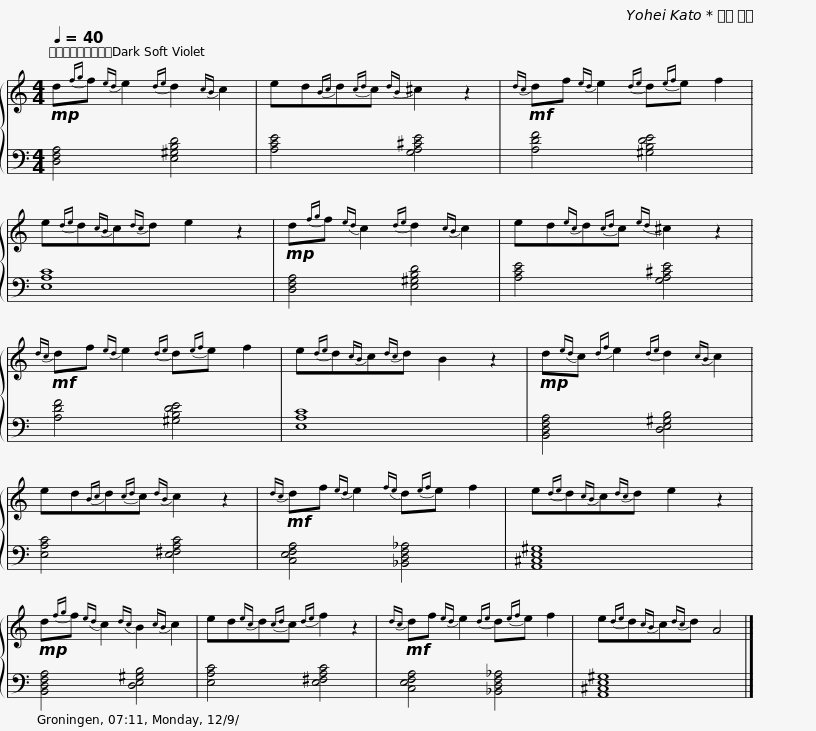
X:1
%%score { 1 | 2 }
L:1/8
Q:1/4=40
M:4/4
I:linebreak $
K:C
V:1 treble
V:2 bass
V:1
!mp! d{fg}f{ed} e2{de} d2{cB} c2 | ed{Bc}d{cd}c{dB} ^c2 z2 |!mf!{dc} df{ed} e2{de} d{ef}e f2 | e{de}d{cB}c{dc}d e2 z2 |$!mp! d{fg}f{ed} c2{de} d2{cB} c2 | %5
 ed{ec}d{cd}c{ed} ^c2 z2 |!mf!{dc} df{ed} e2{de} d{ef}e f2 | e{de}d{cB}c{dc}d B2 z2 |$!mp! d{ed}c{df} e2{de} d2{cB} c2 | ed{Bc}d{cd}c{dB} c2 z2 | %10
!mf!{dc} df{ed} e2{fe} d{ef}e f2 | e{de}d{cB}c{dc}d e2 z2 |$!mp! d{fg}f{ed} c2{dc} B2{cB} c2 | ed{ec}d{cd}c{de} f2 z2 |!mf!{dc} df{ed} e2{de} d{ef}e f2 | %15
 e{de}d{cB}c{dc}d A4 |] %16
V:2
 [D,F,A,]4 [E,^G,B,D]4 | [A,CE]4 [G,A,^CE]4 | [A,DF]4 [^G,B,DE]4 | [E,A,C]8 |$ [D,F,A,]4 [E,^G,B,D]4 | %5
 [A,CE]4 [G,A,^CE]4 | [A,DF]4 [^G,B,DE]4 | [E,A,C]8 |$ [B,,D,F,A,]4 [D,E,^G,B,]4 | [E,A,C]4 [E,^F,A,C]4 | %10
 [C,E,F,A,]4 [_B,,D,F,_A,]4 | [A,,^C,E,^G,]8 |$ [B,,D,F,A,]4 [D,E,^G,B,]4 | [E,A,C]4 [E,^F,A,C]4 | [C,E,F,A,]4 [_B,,D,F,_A,]4 | %15
 [A,,^C,E,^G,]8 |] %16
